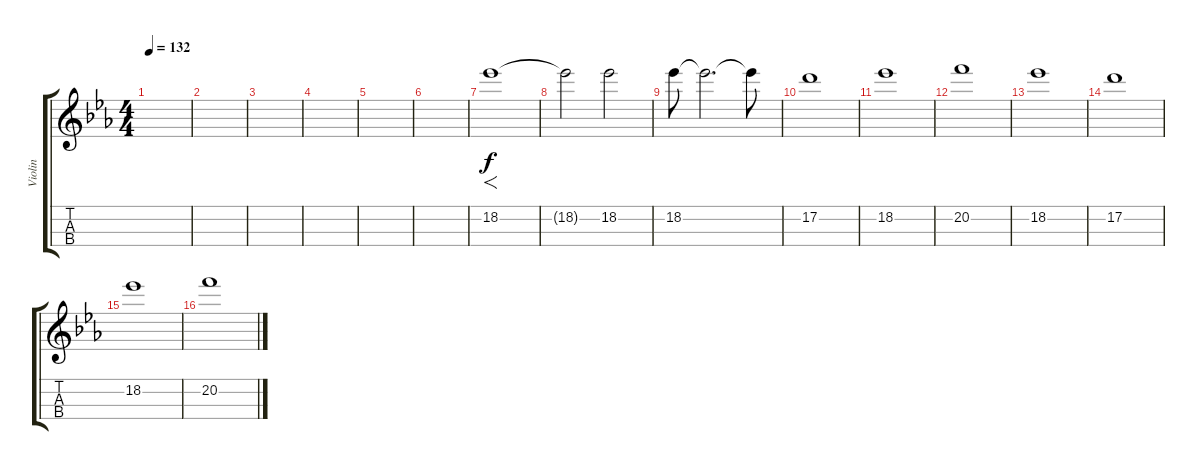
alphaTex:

\track ("Violin" "Violin") {instrument violin}
\staff {score tabs}
\tuning (E5 A4 D4 G3) {hide}
\ts (4 4)
\tempo 132
\clef g2
\ks eb
|
|
|
|
|
|
18.2.1{f} |
18.2{t}.2 18.2.2 |
18.2.8 18.2{t}.2{d} 18.2{t}.8 |
17.2.1 |
18.2.1 |
20.2.1 |
18.2.1 |
17.2.1 |
18.2.1 |
20.2.1
